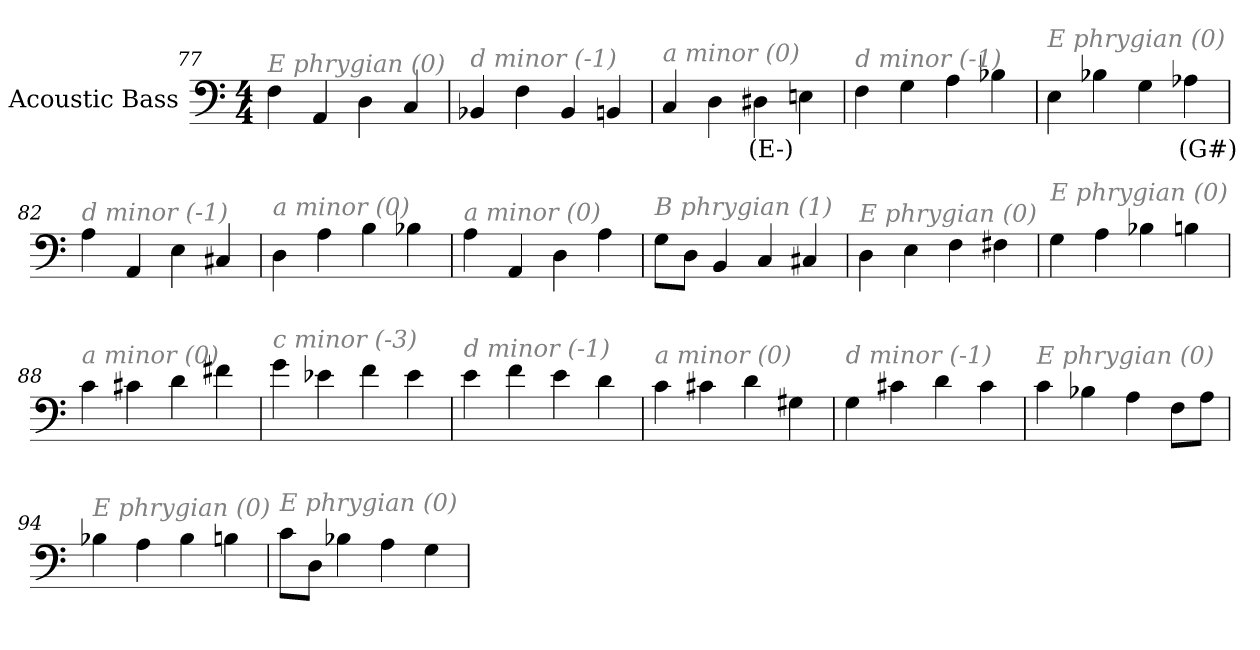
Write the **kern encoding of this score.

**kern	**text
*part1	*part1
*staff1	*staff1
*I"Acoustic Bass	*
*clefF4	*
*ITrd7c12	*
*k[]	*
*C:	*
*M4/4	*
=77	=77
!LO:TX:i:color=#808080:t=E phrygian (0)	!
4FF	.
4AAA	.
4DD	.
4CC	.
=78	=78
!LO:TX:i:color=#808080:t=d minor (-1)	!
4BBB-X	.
4FF	.
4BBB-	.
4BBBn	.
=79	=79
!LO:TX:i:color=#808080:t=a minor (0)	!
4CC	.
4DD	.
4DD#Xi	(E-)
4EEn	.
=80	=80
!LO:TX:i:color=#808080:t=d minor (-1)	!
4FF	.
4GG	.
4AA	.
4BB-X	.
=81	=81
!LO:TX:i:color=#808080:t=E phrygian (0)	!
4EE	.
4BB-X	.
4GG	.
4AA-Xi	(G#)
=82	=82
!LO:TX:i:color=#808080:t=d minor (-1)	!
4AA	.
4AAA	.
4EE	.
4CC#X	.
=83	=83
!LO:TX:i:color=#808080:t=a minor (0)	!
4DD	.
4AA	.
4BB	.
4BB-X	.
=84	=84
!LO:TX:i:color=#808080:t=a minor (0)	!
4AA	.
4AAA	.
4DD	.
4AA	.
=85	=85
!LO:TX:i:color=#808080:t=B phrygian (1)	!
8GGL	.
8DDJ	.
4BBB	.
4CC	.
4CC#X	.
=86	=86
!LO:TX:i:color=#808080:t=E phrygian (0)	!
4DD	.
4EE	.
4FF	.
4FF#X	.
=87	=87
!LO:TX:i:color=#808080:t=E phrygian (0)	!
4GG	.
4AA	.
4BB-X	.
4BBn	.
=88	=88
!LO:TX:i:color=#808080:t=a minor (0)	!
4C	.
4C#X	.
4D	.
4F#X	.
=89	=89
!LO:TX:i:color=#808080:t=c minor (-3)	!
4G	.
4E-X	.
4F	.
4E-	.
=90	=90
!LO:TX:i:color=#808080:t=d minor (-1)	!
4E	.
4F	.
4E	.
4D	.
=91	=91
!LO:TX:i:color=#808080:t=a minor (0)	!
4C	.
4C#X	.
4D	.
4GG#X	.
=92	=92
!LO:TX:i:color=#808080:t=d minor (-1)	!
4GG	.
4C#X	.
4D	.
4C#	.
=93	=93
!LO:TX:i:color=#808080:t=E phrygian (0)	!
4C	.
4BB-X	.
4AA	.
8FFL	.
8AAJ	.
=94	=94
!LO:TX:i:color=#808080:t=E phrygian (0)	!
4BB-X	.
4AA	.
4BB-	.
4BBn	.
=95	=95
!LO:TX:i:color=#808080:t=E phrygian (0)	!
8CL	.
8DDJ	.
4BB-X	.
4AA	.
4GG	.
=	=
*-	*-
